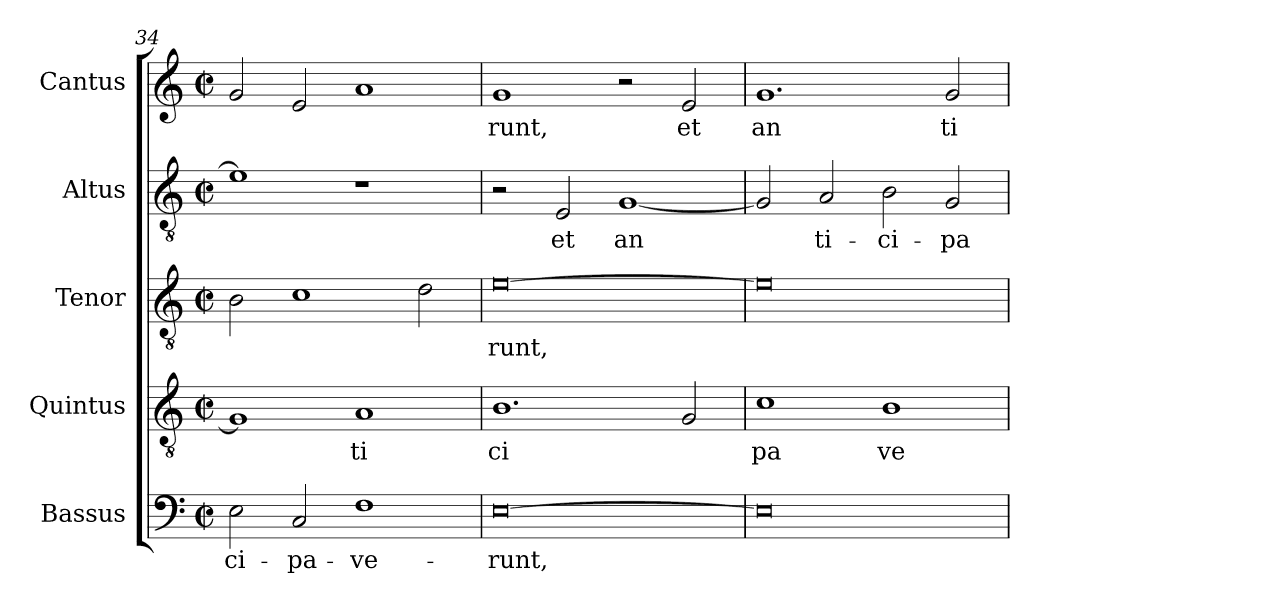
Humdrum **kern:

**kern	**text	**kern	**text	**kern	**text	**kern	**text	**kern	**text
*part5	*part5	*part4	*part4	*part3	*part3	*part2	*part2	*part1	*part1
*staff5	*staff5	*staff4	*staff4	*staff3	*staff3	*staff2	*staff2	*staff1	*staff1
*I"Bassus	*	*I"Quintus	*	*I"Tenor	*	*I"Altus	*	*I"Cantus	*
*clefF4	*	*clefGv2	*	*clefGv2	*	*clefGv2	*	*clefG2	*
*k[]	*	*k[]	*	*k[]	*	*k[]	*	*k[]	*
*C:	*	*C:	*	*C:	*	*C:	*	*C:	*
*M2/2	*	*M2/2	*	*M2/2	*	*M2/2	*	*M2/2	*
*met(c|)	*	*met(c|)	*	*met(c|)	*	*met(c|)	*	*met(c|)	*
=34	=34	=34	=34	=34	=34	=34	=34	=34	=34
!	!LO:LY:b:cj	!	!LO:LY:b:cj	!	!LO:LY:b:cj	!	!LO:LY:b:cj	!	!LO:LY:b:cj
2E\	-ci-	1G]	.	2B\	.	1e]	.	2g/	.
!	!LO:LY:b:cj	!	!	!	!LO:LY:b:cj	!	!	!	!LO:LY:b:cj
2C/	-pa-	.	.	1c	.	.	.	2e/	.
!	!LO:LY:b:cj	!	!LO:LY:b:cj	!	!	!	!	!	!LO:LY:b:cj
1F	-ve-	1A	ti	.	.	1r	.	1a	.
!	!	!	!	!	!LO:LY:b:cj	!	!	!	!
.	.	.	.	2d\	.	.	.	.	.
=35	=35	=35	=35	=35	=35	=35	=35	=35	=35
!	!LO:LY:b:cj	!	!LO:LY:b:cj	!	!LO:LY:b:cj	!	!	!	!LO:LY:b:cj
[<0E	-runt,	1.B	ci	[<0e	runt,	2r	.	1g	runt,
!	!	!	!	!	!	!	!LO:LY:b:cj	!	!
.	.	.	.	.	.	2E/	et	.	.
!	!	!	!	!	!	!	!LO:LY:b:cj	!	!
.	.	.	.	.	.	[<1G	an-	2r	.
!	!	!	!LO:LY:b:cj	!	!	!	!	!	!LO:LY:b:cj
.	.	2G/	.	.	.	.	.	2e/	et
!!LO:PB:g=z
=36	=36	=36	=36	=36	=36	=36	=36	=36	=36
!	!LO:LY:b:cj	!	!LO:LY:b:cj	!	!LO:LY:b:cj	!	!LO:LY:b:cj	!	!LO:LY:b:cj
0E]	.	1c	pa	0e]	.	2G/]	--	1.g	an
!	!	!	!	!	!	!	!LO:LY:b:cj	!	!
.	.	.	.	.	.	2A/	-ti-	.	.
!	!	!	!LO:LY:b:cj	!	!	!	!LO:LY:b:cj	!	!
.	.	1B	ve	.	.	2B\	-ci-	.	.
!	!	!	!	!	!	!	!LO:LY:b:cj	!	!LO:LY:b:cj
.	.	.	.	.	.	2G/	-pa-	2g/	ti
=	=	=	=	=	=	=	=	=	=
*-	*-	*-	*-	*-	*-	*-	*-	*-	*-
